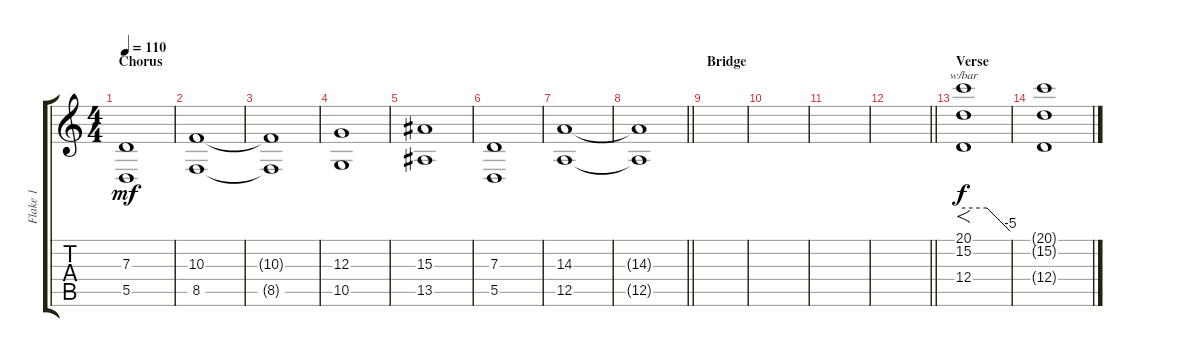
\track ("Flake 1" "Flake 1") {instrument fx1rain}
\staff {score tabs}
\tuning (E4 B3 G3 D3 A2 D2) {hide}
\ts (4 4)
\section ("" "Chorus")
\tempo 110
\clef g2
\ks c
(7.3 5.5).1{dy mf} |
(10.3 8.5).1 |
(10.3{t} 8.5{t}).1 |
(12.3 10.5).1 |
(15.3 13.5).1 |
(7.3 5.5).1 |
(14.3 12.5).1 |
\barLineRight lightlight
(14.3{t} 12.5{t}).1 |
\section ("" "Bridge")
|
|
|
\barLineRight lightlight
|
\section ("" "Verse")
(20.1 15.2 12.4).1{f tbe (custom default 0 0 30 0 60 -20) dy f} |
(20.1{t} 15.2{t} 12.4{t}).1{volume 0}
